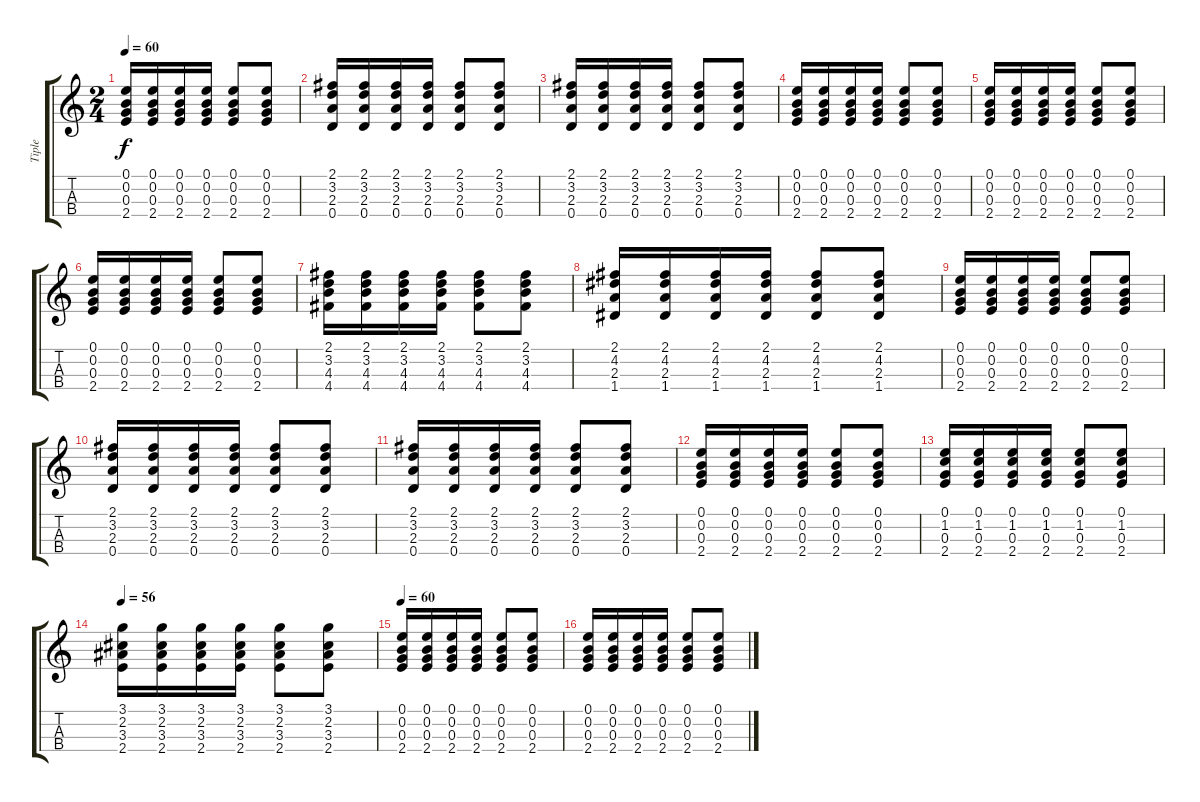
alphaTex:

\track ("Tiple" "Tiple") {instrument acousticguitarsteel}
\staff {score tabs}
\tuning (E4 B3 G3 D3) {hide}
\ts (2 4)
\tempo 60
\clef g2
\ks c
(0.1 0.2 0.3 2.4).16{dy f} (0.1 0.2 0.3 2.4).16 (0.1 0.2 0.3 2.4).16 (0.1 0.2 0.3 2.4).16 (0.1 0.2 0.3 2.4).8 (0.1 0.2 0.3 2.4).8 |
(2.1 3.2 2.3 0.4).16 (2.1 3.2 2.3 0.4).16 (2.1 3.2 2.3 0.4).16 (2.1 3.2 2.3 0.4).16 (2.1 3.2 2.3 0.4).8 (2.1 3.2 2.3 0.4).8 |
(2.1 3.2 2.3 0.4).16 (2.1 3.2 2.3 0.4).16 (2.1 3.2 2.3 0.4).16 (2.1 3.2 2.3 0.4).16 (2.1 3.2 2.3 0.4).8 (2.1 3.2 2.3 0.4).8 |
(0.1 0.2 0.3 2.4).16 (0.1 0.2 0.3 2.4).16 (0.1 0.2 0.3 2.4).16 (0.1 0.2 0.3 2.4).16 (0.1 0.2 0.3 2.4).8 (0.1 0.2 0.3 2.4).8 |
(0.1 0.2 0.3 2.4).16 (0.1 0.2 0.3 2.4).16 (0.1 0.2 0.3 2.4).16 (0.1 0.2 0.3 2.4).16 (0.1 0.2 0.3 2.4).8 (0.1 0.2 0.3 2.4).8 |
(0.1 0.2 0.3 2.4).16 (0.1 0.2 0.3 2.4).16 (0.1 0.2 0.3 2.4).16 (0.1 0.2 0.3 2.4).16 (0.1 0.2 0.3 2.4).8 (0.1 0.2 0.3 2.4).8 |
(2.1 3.2 4.3 4.4).16 (2.1 3.2 4.3 4.4).16 (2.1 3.2 4.3 4.4).16 (2.1 3.2 4.3 4.4).16 (2.1 3.2 4.3 4.4).8 (2.1 3.2 4.3 4.4).8 |
(2.1 4.2 2.3 1.4).16 (2.1 4.2 2.3 1.4).16 (2.1 4.2 2.3 1.4).16 (2.1 4.2 2.3 1.4).16 (2.1 4.2 2.3 1.4).8 (2.1 4.2 2.3 1.4).8 |
(0.1 0.2 0.3 2.4).16 (0.1 0.2 0.3 2.4).16 (0.1 0.2 0.3 2.4).16 (0.1 0.2 0.3 2.4).16 (0.1 0.2 0.3 2.4).8 (0.1 0.2 0.3 2.4).8 |
(2.1 3.2 2.3 0.4).16 (2.1 3.2 2.3 0.4).16 (2.1 3.2 2.3 0.4).16 (2.1 3.2 2.3 0.4).16 (2.1 3.2 2.3 0.4).8 (2.1 3.2 2.3 0.4).8 |
(2.1 3.2 2.3 0.4).16 (2.1 3.2 2.3 0.4).16 (2.1 3.2 2.3 0.4).16 (2.1 3.2 2.3 0.4).16 (2.1 3.2 2.3 0.4).8 (2.1 3.2 2.3 0.4).8 |
(0.1 0.2 0.3 2.4).16 (0.1 0.2 0.3 2.4).16 (0.1 0.2 0.3 2.4).16 (0.1 0.2 0.3 2.4).16 (0.1 0.2 0.3 2.4).8 (0.1 0.2 0.3 2.4).8 |
(0.1 1.2 0.3 2.4).16 (0.1 1.2 0.3 2.4).16 (0.1 1.2 0.3 2.4).16 (0.1 1.2 0.3 2.4).16 (0.1 1.2 0.3 2.4).8 (0.1 1.2 0.3 2.4).8 |
\tempo 56
(3.1 2.2 3.3 2.4).16 (3.1 2.2 3.3 2.4).16 (3.1 2.2 3.3 2.4).16 (3.1 2.2 3.3 2.4).16 (3.1 2.2 3.3 2.4).8 (3.1 2.2 3.3 2.4).8 |
\tempo 60
(0.1 0.2 0.3 2.4).16 (0.1 0.2 0.3 2.4).16 (0.1 0.2 0.3 2.4).16 (0.1 0.2 0.3 2.4).16 (0.1 0.2 0.3 2.4).8 (0.1 0.2 0.3 2.4).8 |
(0.1 0.2 0.3 2.4).16 (0.1 0.2 0.3 2.4).16 (0.1 0.2 0.3 2.4).16 (0.1 0.2 0.3 2.4).16 (0.1 0.2 0.3 2.4).8 (0.1 0.2 0.3 2.4).8
